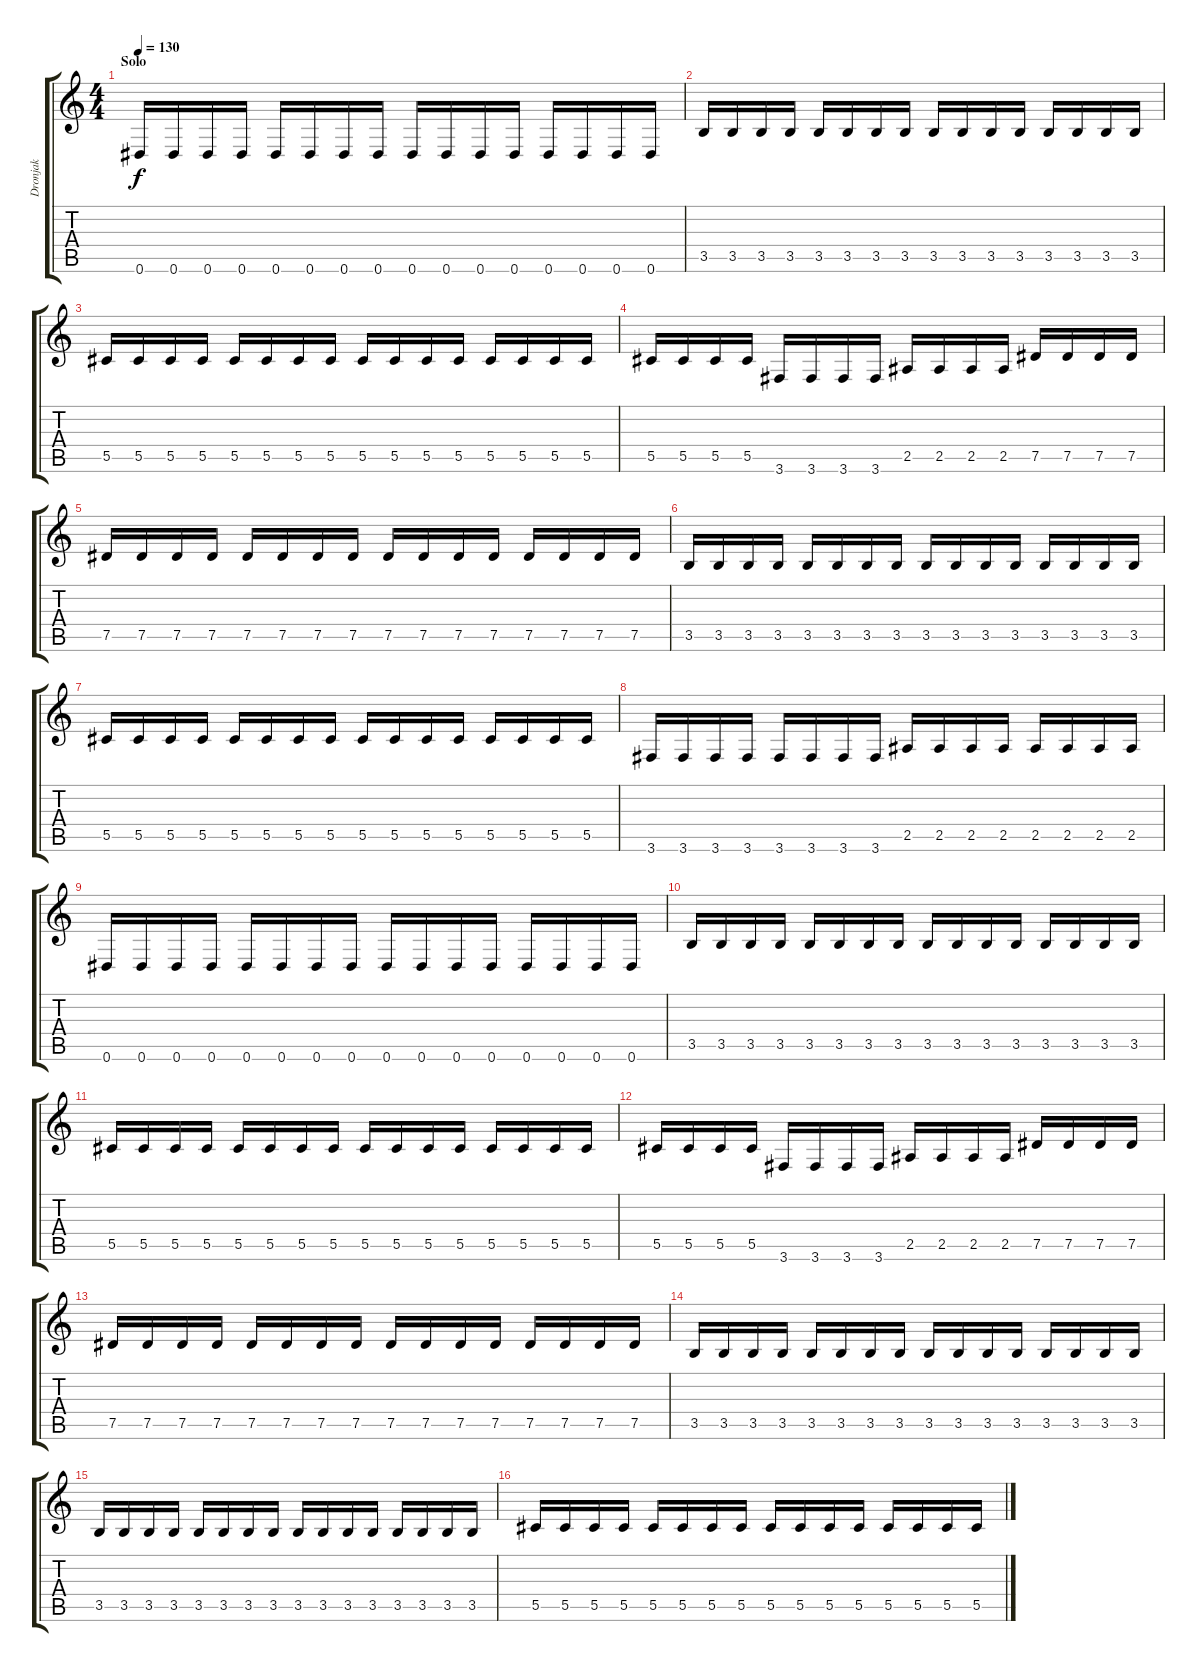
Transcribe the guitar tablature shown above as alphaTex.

\track ("Dronjak" "Dronjak") {instrument distortionguitar}
\staff {score tabs}
\tuning (Eb4 Bb3 Gb3 Db3 Ab2 Eb2) {hide}
\ts (4 4)
\section ("" "Solo")
\tempo 130
\clef g2
\ks c
0.6.16{dy f} 0.6.16 0.6.16 0.6.16 0.6.16 0.6.16 0.6.16 0.6.16 0.6.16 0.6.16 0.6.16 0.6.16 0.6.16 0.6.16 0.6.16 0.6.16 |
3.5.16 3.5.16 3.5.16 3.5.16 3.5.16 3.5.16 3.5.16 3.5.16 3.5.16 3.5.16 3.5.16 3.5.16 3.5.16 3.5.16 3.5.16 3.5.16 |
5.5.16 5.5.16 5.5.16 5.5.16 5.5.16 5.5.16 5.5.16 5.5.16 5.5.16 5.5.16 5.5.16 5.5.16 5.5.16 5.5.16 5.5.16 5.5.16 |
5.5.16 5.5.16 5.5.16 5.5.16 3.6.16 3.6.16 3.6.16 3.6.16 2.5.16 2.5.16 2.5.16 2.5.16 7.5.16 7.5.16 7.5.16 7.5.16 |
7.5.16 7.5.16 7.5.16 7.5.16 7.5.16 7.5.16 7.5.16 7.5.16 7.5.16 7.5.16 7.5.16 7.5.16 7.5.16 7.5.16 7.5.16 7.5.16 |
3.5.16 3.5.16 3.5.16 3.5.16 3.5.16 3.5.16 3.5.16 3.5.16 3.5.16 3.5.16 3.5.16 3.5.16 3.5.16 3.5.16 3.5.16 3.5.16 |
5.5.16 5.5.16 5.5.16 5.5.16 5.5.16 5.5.16 5.5.16 5.5.16 5.5.16 5.5.16 5.5.16 5.5.16 5.5.16 5.5.16 5.5.16 5.5.16 |
3.6.16 3.6.16 3.6.16 3.6.16 3.6.16 3.6.16 3.6.16 3.6.16 2.5.16 2.5.16 2.5.16 2.5.16 2.5.16 2.5.16 2.5.16 2.5.16 |
0.6.16 0.6.16 0.6.16 0.6.16 0.6.16 0.6.16 0.6.16 0.6.16 0.6.16 0.6.16 0.6.16 0.6.16 0.6.16 0.6.16 0.6.16 0.6.16 |
3.5.16 3.5.16 3.5.16 3.5.16 3.5.16 3.5.16 3.5.16 3.5.16 3.5.16 3.5.16 3.5.16 3.5.16 3.5.16 3.5.16 3.5.16 3.5.16 |
5.5.16 5.5.16 5.5.16 5.5.16 5.5.16 5.5.16 5.5.16 5.5.16 5.5.16 5.5.16 5.5.16 5.5.16 5.5.16 5.5.16 5.5.16 5.5.16 |
5.5.16 5.5.16 5.5.16 5.5.16 3.6.16 3.6.16 3.6.16 3.6.16 2.5.16 2.5.16 2.5.16 2.5.16 7.5.16 7.5.16 7.5.16 7.5.16 |
7.5.16 7.5.16 7.5.16 7.5.16 7.5.16 7.5.16 7.5.16 7.5.16 7.5.16 7.5.16 7.5.16 7.5.16 7.5.16 7.5.16 7.5.16 7.5.16 |
3.5.16 3.5.16 3.5.16 3.5.16 3.5.16 3.5.16 3.5.16 3.5.16 3.5.16 3.5.16 3.5.16 3.5.16 3.5.16 3.5.16 3.5.16 3.5.16 |
3.5.16 3.5.16 3.5.16 3.5.16 3.5.16 3.5.16 3.5.16 3.5.16 3.5.16 3.5.16 3.5.16 3.5.16 3.5.16 3.5.16 3.5.16 3.5.16 |
5.5.16 5.5.16 5.5.16 5.5.16 5.5.16 5.5.16 5.5.16 5.5.16 5.5.16 5.5.16 5.5.16 5.5.16 5.5.16 5.5.16 5.5.16 5.5.16
